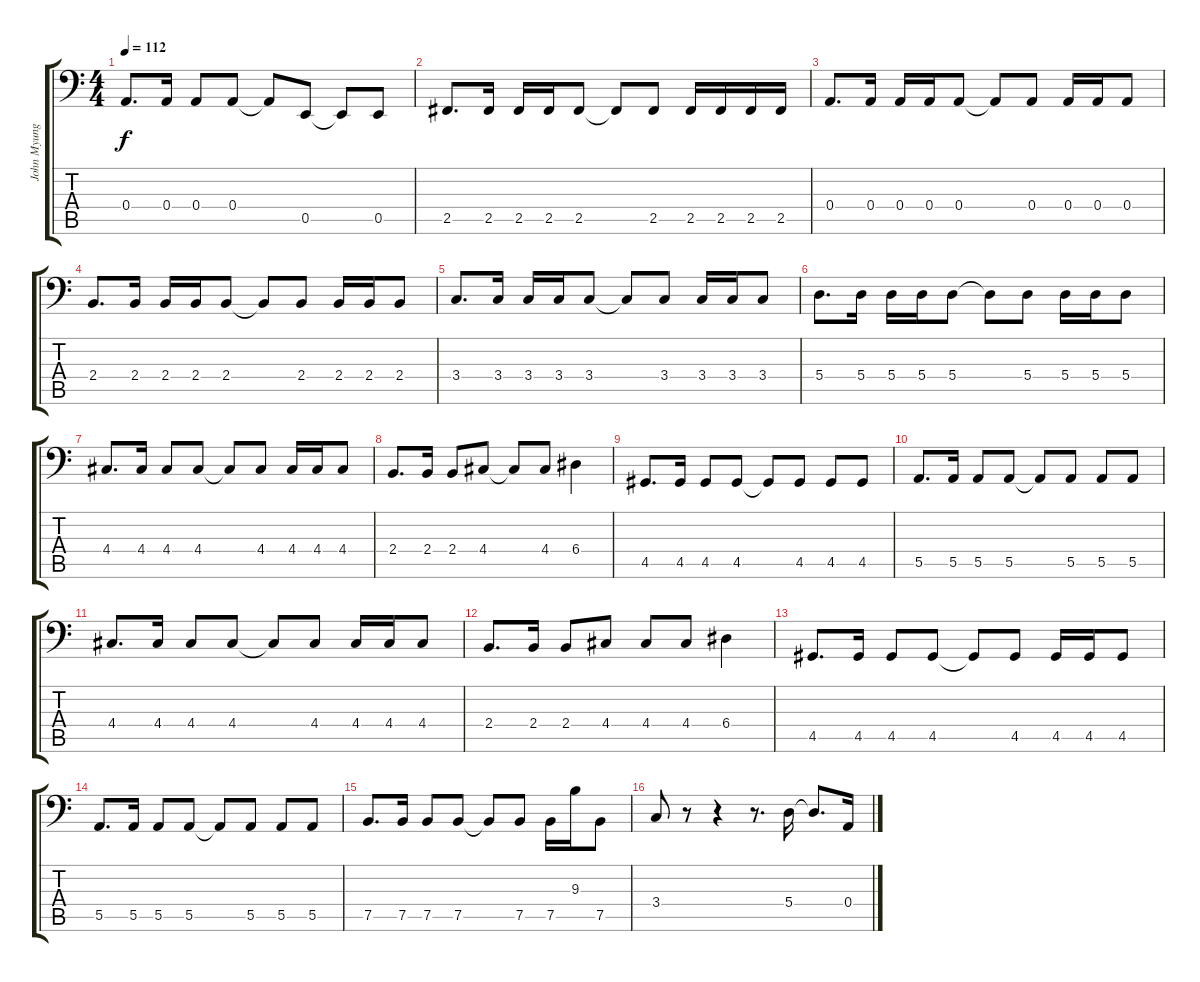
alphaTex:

\track ("John Myung" "John Myung") {instrument electricbassfinger}
\staff {score tabs}
\tuning (C3 G2 D2 A1 E1 B0) {hide}
\ts (4 4)
\tempo 112
\clef f4
\ks c
0.4.8{d dy f} 0.4.16 0.4.8 0.4.8 0.4{t}.8 0.5.8 0.5{t}.8 0.5.8 |
2.5.8{d} 2.5.16 2.5.16 2.5.16 2.5.8 2.5{t}.8 2.5.8 2.5.16 2.5.16 2.5.16 2.5.16 |
0.4.8{d} 0.4.16 0.4.16 0.4.16 0.4.8 0.4{t}.8 0.4.8 0.4.16 0.4.16 0.4.8 |
2.4.8{d} 2.4.16 2.4.16 2.4.16 2.4.8 2.4{t}.8 2.4.8 2.4.16 2.4.16 2.4.8 |
3.4.8{d} 3.4.16 3.4.16 3.4.16 3.4.8 3.4{t}.8 3.4.8 3.4.16 3.4.16 3.4.8 |
5.4.8{d} 5.4.16 5.4.16 5.4.16 5.4.8 5.4{t}.8 5.4.8 5.4.16 5.4.16 5.4.8 |
4.4.8{d} 4.4.16 4.4.8 4.4.8 4.4{t}.8 4.4.8 4.4.16 4.4.16 4.4.8 |
2.4.8{d} 2.4.16 2.4.8 4.4.8 4.4{t}.8 4.4.8 6.4.4 |
4.5.8{d} 4.5.16 4.5.8 4.5.8 4.5{t}.8 4.5.8 4.5.8 4.5.8 |
5.5.8{d} 5.5.16 5.5.8 5.5.8 5.5{t}.8 5.5.8 5.5.8 5.5.8 |
4.4.8{d} 4.4.16 4.4.8 4.4.8 4.4{t}.8 4.4.8 4.4.16 4.4.16 4.4.8 |
2.4.8{d} 2.4.16 2.4.8 4.4.8 4.4.8 4.4.8 6.4.4 |
4.5.8{d} 4.5.16 4.5.8 4.5.8 4.5{t}.8 4.5.8 4.5.16 4.5.16 4.5.8 |
5.5.8{d} 5.5.16 5.5.8 5.5.8 5.5{t}.8 5.5.8 5.5.8 5.5.8 |
7.5.8{d} 7.5.16 7.5.8 7.5.8 7.5{t}.8 7.5.8 7.5.16 9.3.16 7.5.8 |
3.4.8 r.8 r.4 r.8{d} 5.4.16 5.4{t}.8{d} 0.4.16
